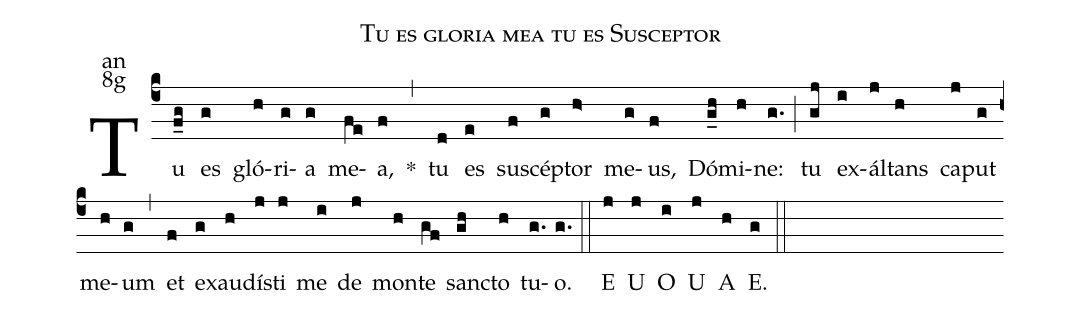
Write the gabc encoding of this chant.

name:Tu es gloria mea tu es Susceptor;
office-part:an;
mode:8g;
%%
(c4) Tu(f_g) es(g) gló(h)ri(g)a(g) me(fe)a,(f) <sp>*</sp>(,)
tu(d) es(e) su(f)scé(g)ptor(h>) me(g)us,(f)
Dó(g_h)mi(h)ne:(g.) (;)
tu(gj) ex(i)ál(j)tans(h) ca(j)put(g) me(h)um(g) (,)
et(f) ex(g)au(h)dí(j)sti(j) me(i) de(j) mon(h)te(gf) san(gh)cto(h) tu(g.)o.(g.) (::)
<eu> E(j) U(j) O(i) U(j) A(h) E.(g) </eu> (::)
